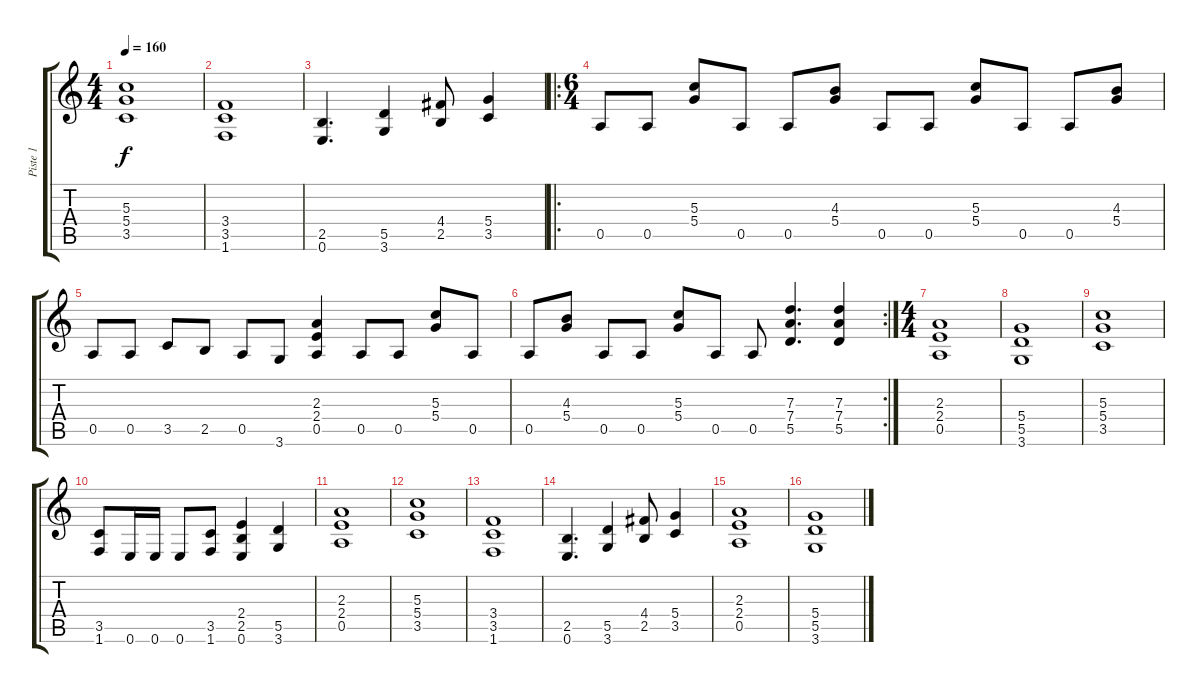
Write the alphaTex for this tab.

\track ("Piste 1" "Piste 1") {instrument distortionguitar}
\staff {score tabs}
\tuning (E4 B3 G3 D3 A2 E2) {hide}
\ts (4 4)
\tempo 160
\clef g2
\ks c
(5.3 5.4 3.5).1{dy f} |
(3.4 3.5 1.6).1 |
(2.5 0.6).4{d} (5.5 3.6).4 (4.4 2.5).8 (5.4 3.5).4 |
\ro
\ts (6 4)
0.5.8 0.5.8 (5.3 5.4).8 0.5.8 0.5.8 (4.3 5.4).8 0.5.8 0.5.8 (5.3 5.4).8 0.5.8 0.5.8 (4.3 5.4).8 |
0.5.8 0.5.8 3.5.8 2.5.8 0.5.8 3.6.8 (2.3 2.4 0.5).4 0.5.8 0.5.8 (5.3 5.4).8 0.5.8 |
\rc 2
0.5.8 (4.3 5.4).8 0.5.8 0.5.8 (5.3 5.4).8 0.5.8 0.5.8 (7.3 7.4 5.5).4{d} (7.3 7.4 5.5).4 |
\ts (4 4)
(2.3 2.4 0.5).1 |
(5.4 5.5 3.6).1 |
(5.3 5.4 3.5).1 |
(3.5 1.6).8 0.6.16 0.6.16 0.6.8 (3.5 1.6).8 (2.4 2.5 0.6).4 (5.5 3.6).4 |
(2.3 2.4 0.5).1 |
(5.3 5.4 3.5).1 |
(3.4 3.5 1.6).1 |
(2.5 0.6).4{d} (5.5 3.6).4 (4.4 2.5).8 (5.4 3.5).4 |
(2.3 2.4 0.5).1 |
(5.4 5.5 3.6).1
